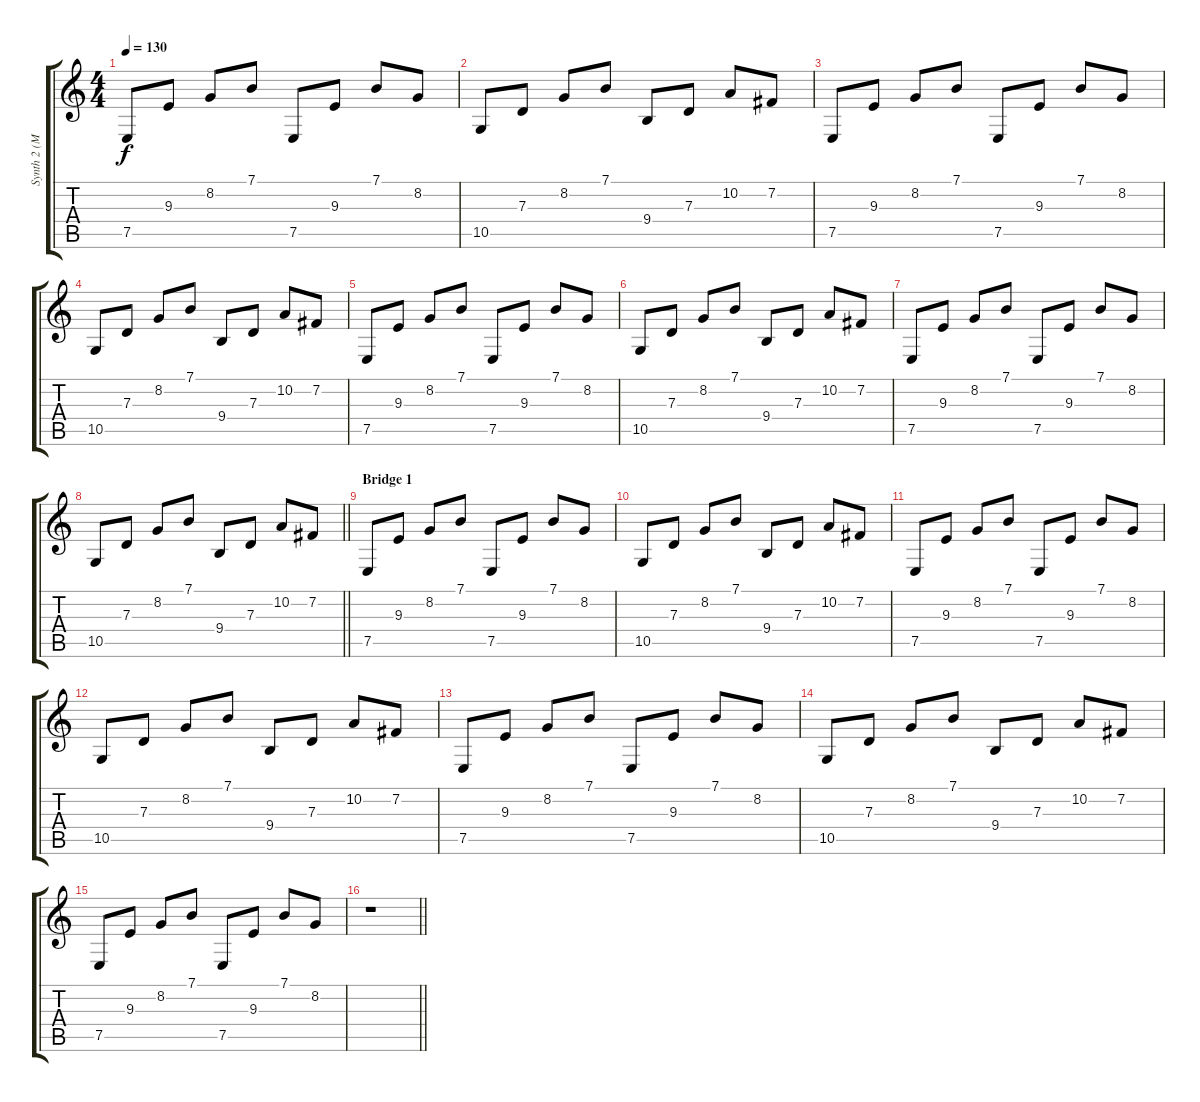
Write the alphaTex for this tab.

\track ("Synth 2 (Main Riff FX)" "Synth 2 (M") {instrument lead2sawtooth}
\staff {score tabs}
\tuning (E4 B3 G3 D3 A2 E2) {hide}
\ts (4 4)
\tempo 130
\clef g2
\ks c
7.5.8{dy f} 9.3.8 8.2.8 7.1.8 7.5.8 9.3.8 7.1.8 8.2.8 |
10.5.8 7.3.8 8.2.8 7.1.8 9.4.8 7.3.8 10.2.8 7.2.8 |
7.5.8 9.3.8 8.2.8 7.1.8 7.5.8 9.3.8 7.1.8 8.2.8 |
10.5.8 7.3.8 8.2.8 7.1.8 9.4.8 7.3.8 10.2.8 7.2.8 |
7.5.8 9.3.8 8.2.8 7.1.8 7.5.8 9.3.8 7.1.8 8.2.8 |
10.5.8 7.3.8 8.2.8 7.1.8 9.4.8 7.3.8 10.2.8 7.2.8 |
7.5.8 9.3.8 8.2.8 7.1.8 7.5.8 9.3.8 7.1.8 8.2.8 |
\barLineRight lightlight
10.5.8 7.3.8 8.2.8 7.1.8 9.4.8 7.3.8 10.2.8 7.2.8 |
\section ("" "Bridge 1")
7.5.8 9.3.8 8.2.8 7.1.8 7.5.8 9.3.8 7.1.8 8.2.8 |
10.5.8 7.3.8 8.2.8 7.1.8 9.4.8 7.3.8 10.2.8 7.2.8 |
7.5.8 9.3.8 8.2.8 7.1.8 7.5.8 9.3.8 7.1.8 8.2.8 |
10.5.8 7.3.8 8.2.8 7.1.8 9.4.8 7.3.8 10.2.8 7.2.8 |
7.5.8 9.3.8 8.2.8 7.1.8 7.5.8 9.3.8 7.1.8 8.2.8 |
10.5.8 7.3.8 8.2.8 7.1.8 9.4.8 7.3.8 10.2.8 7.2.8 |
7.5.8 9.3.8 8.2.8 7.1.8 7.5.8 9.3.8 7.1.8 8.2.8 |
\barLineRight lightlight
r.1
